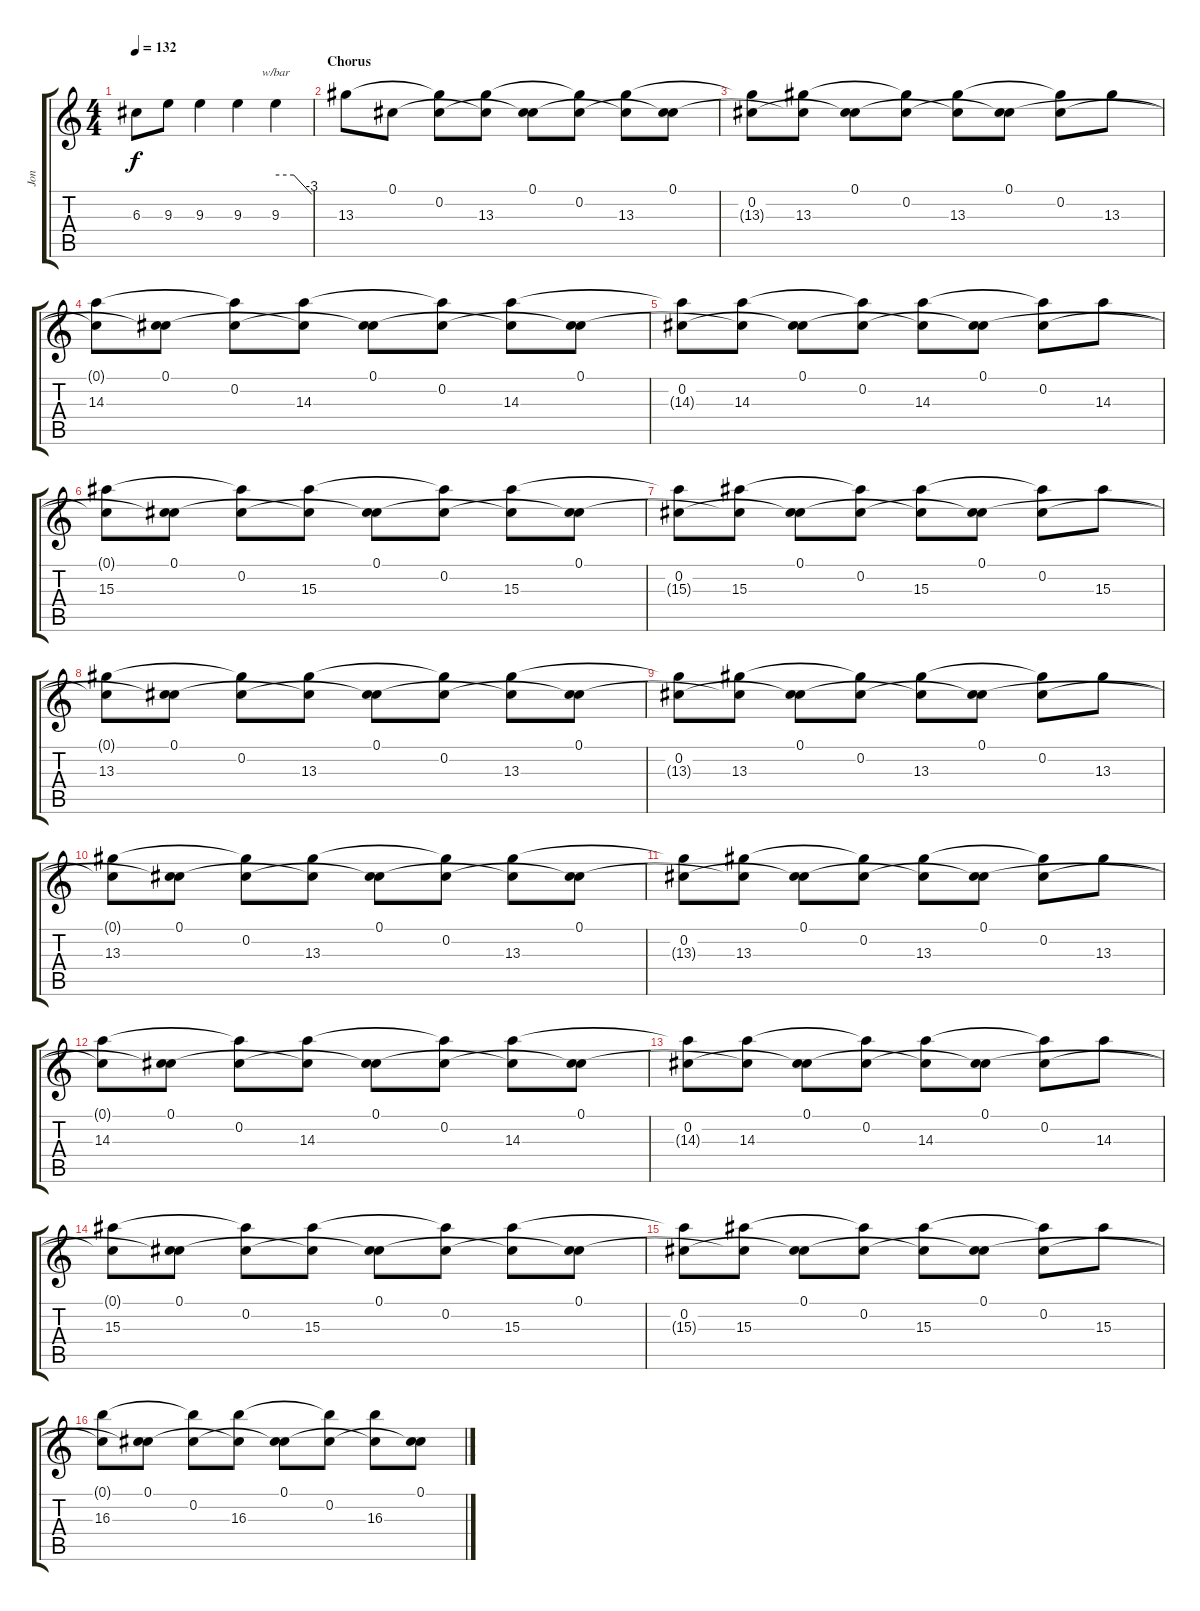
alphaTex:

\track ("Jon" "Jon") {instrument stringensemble1}
\staff {score tabs}
\tuning (Db5 Db5 G4 D4 A3 E3) {hide}
\ts (4 4)
\tempo 132
\clef g2
\ks c
6.3.8{dy f} 9.3.8 9.3.4 9.3.4 9.3.4{tbe (custom default 0 0 30 0 60 -12)} |
\section ("" "Chorus")
13.3.8 0.1.8 (0.2 13.3{t}).8 (0.1{t} 13.3).8 (0.1 0.2{t}).8 (0.2 13.3{t}).8 (0.1{t} 13.3).8 (0.1 0.2{t}).8 |
(0.2 13.3{t}).8 (0.1{t} 13.3).8 (0.1 0.2{t}).8 (0.2 13.3{t}).8 (0.1{t} 13.3).8 (0.1 0.2{t}).8 (0.2 13.3{t}).8 13.3.8 |
(0.1{t} 14.3).8 (0.1 0.2{t}).8 (0.2 14.3{t}).8 (0.1{t} 14.3).8 (0.1 0.2{t}).8 (0.2 14.3{t}).8 (0.1{t} 14.3).8 (0.1 0.2{t}).8 |
(0.2 14.3{t}).8 (0.1{t} 14.3).8 (0.1 0.2{t}).8 (0.2 14.3{t}).8 (0.1{t} 14.3).8 (0.1 0.2{t}).8 (0.2 14.3{t}).8 14.3.8 |
(0.1{t} 15.3).8 (0.1 0.2{t}).8 (0.2 15.3{t}).8 (0.1{t} 15.3).8 (0.1 0.2{t}).8 (0.2 15.3{t}).8 (0.1{t} 15.3).8 (0.1 0.2{t}).8 |
(0.2 15.3{t}).8 (0.1{t} 15.3).8 (0.1 0.2{t}).8 (0.2 15.3{t}).8 (0.1{t} 15.3).8 (0.1 0.2{t}).8 (0.2 15.3{t}).8 15.3.8 |
(0.1{t} 13.3).8 (0.1 0.2{t}).8 (0.2 13.3{t}).8 (0.1{t} 13.3).8 (0.1 0.2{t}).8 (0.2 13.3{t}).8 (0.1{t} 13.3).8 (0.1 0.2{t}).8 |
(0.2 13.3{t}).8 (0.1{t} 13.3).8 (0.1 0.2{t}).8 (0.2 13.3{t}).8 (0.1{t} 13.3).8 (0.1 0.2{t}).8 (0.2 13.3{t}).8 13.3.8 |
(0.1{t} 13.3).8 (0.1 0.2{t}).8 (0.2 13.3{t}).8 (0.1{t} 13.3).8 (0.1 0.2{t}).8 (0.2 13.3{t}).8 (0.1{t} 13.3).8 (0.1 0.2{t}).8 |
(0.2 13.3{t}).8 (0.1{t} 13.3).8 (0.1 0.2{t}).8 (0.2 13.3{t}).8 (0.1{t} 13.3).8 (0.1 0.2{t}).8 (0.2 13.3{t}).8 13.3.8 |
(0.1{t} 14.3).8 (0.1 0.2{t}).8 (0.2 14.3{t}).8 (0.1{t} 14.3).8 (0.1 0.2{t}).8 (0.2 14.3{t}).8 (0.1{t} 14.3).8 (0.1 0.2{t}).8 |
(0.2 14.3{t}).8 (0.1{t} 14.3).8 (0.1 0.2{t}).8 (0.2 14.3{t}).8 (0.1{t} 14.3).8 (0.1 0.2{t}).8 (0.2 14.3{t}).8 14.3.8 |
(0.1{t} 15.3).8 (0.1 0.2{t}).8 (0.2 15.3{t}).8 (0.1{t} 15.3).8 (0.1 0.2{t}).8 (0.2 15.3{t}).8 (0.1{t} 15.3).8 (0.1 0.2{t}).8 |
(0.2 15.3{t}).8 (0.1{t} 15.3).8 (0.1 0.2{t}).8 (0.2 15.3{t}).8 (0.1{t} 15.3).8 (0.1 0.2{t}).8 (0.2 15.3{t}).8 15.3.8 |
(0.1{t} 16.3).8 (0.1 0.2{t}).8 (0.2 16.3{t}).8 (0.1{t} 16.3).8 (0.1 0.2{t}).8 (0.2 16.3{t}).8 (0.1{t} 16.3).8 (0.1 0.2{t}).8
